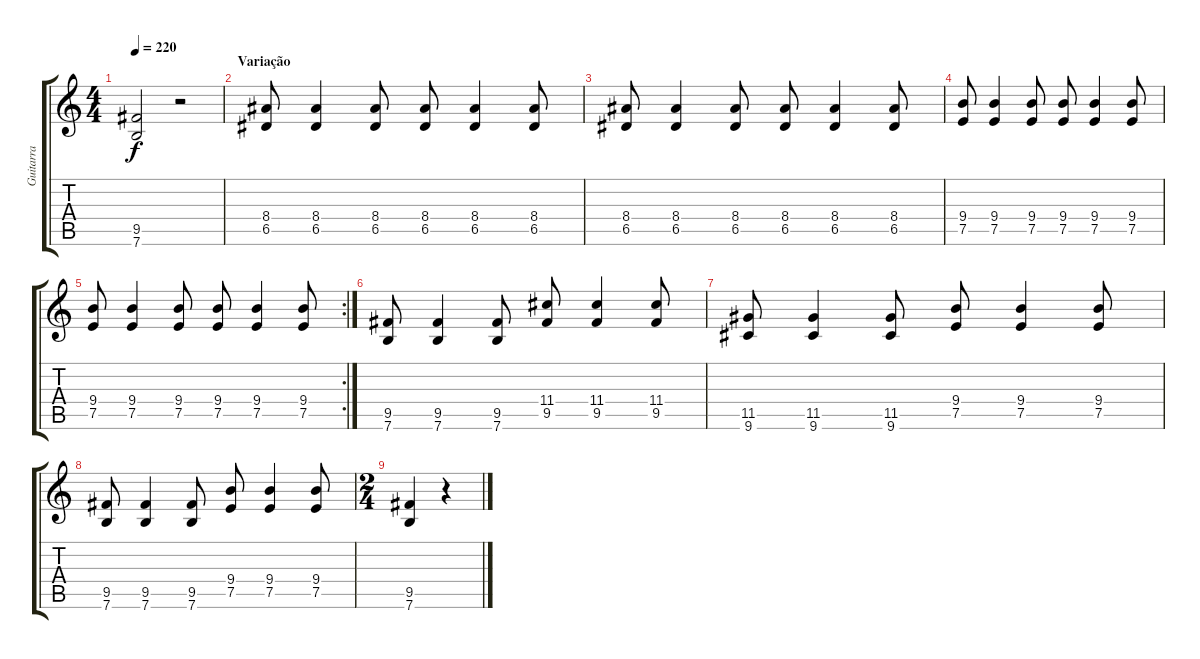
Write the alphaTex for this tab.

\track ("Guitarra" "Guitarra") {instrument distortionguitar}
\staff {score tabs}
\tuning (E4 B3 G3 D3 A2 E2) {hide}
\ts (4 4)
\tempo 220
\clef g2
\ks c
(9.5 7.6).2{dy f} r.2 |
\section ("" "Variação")
(8.4 6.5).8 (8.4 6.5).4 (8.4 6.5).8 (8.4 6.5).8 (8.4 6.5).4 (8.4 6.5).8 |
(8.4 6.5).8 (8.4 6.5).4 (8.4 6.5).8 (8.4 6.5).8 (8.4 6.5).4 (8.4 6.5).8 |
(9.4 7.5).8 (9.4 7.5).4 (9.4 7.5).8 (9.4 7.5).8 (9.4 7.5).4 (9.4 7.5).8 |
\rc 2
(9.4 7.5).8 (9.4 7.5).4 (9.4 7.5).8 (9.4 7.5).8 (9.4 7.5).4 (9.4 7.5).8 |
(9.5 7.6).8 (9.5 7.6).4 (9.5 7.6).8 (11.4 9.5).8 (11.4 9.5).4 (11.4 9.5).8 |
(11.5 9.6).8 (11.5 9.6).4 (11.5 9.6).8 (9.4 7.5).8 (9.4 7.5).4 (9.4 7.5).8 |
(9.5 7.6).8 (9.5 7.6).4 (9.5 7.6).8 (9.4 7.5).8 (9.4 7.5).4 (9.4 7.5).8 |
\ts (2 4)
(9.5 7.6).4 r.4
